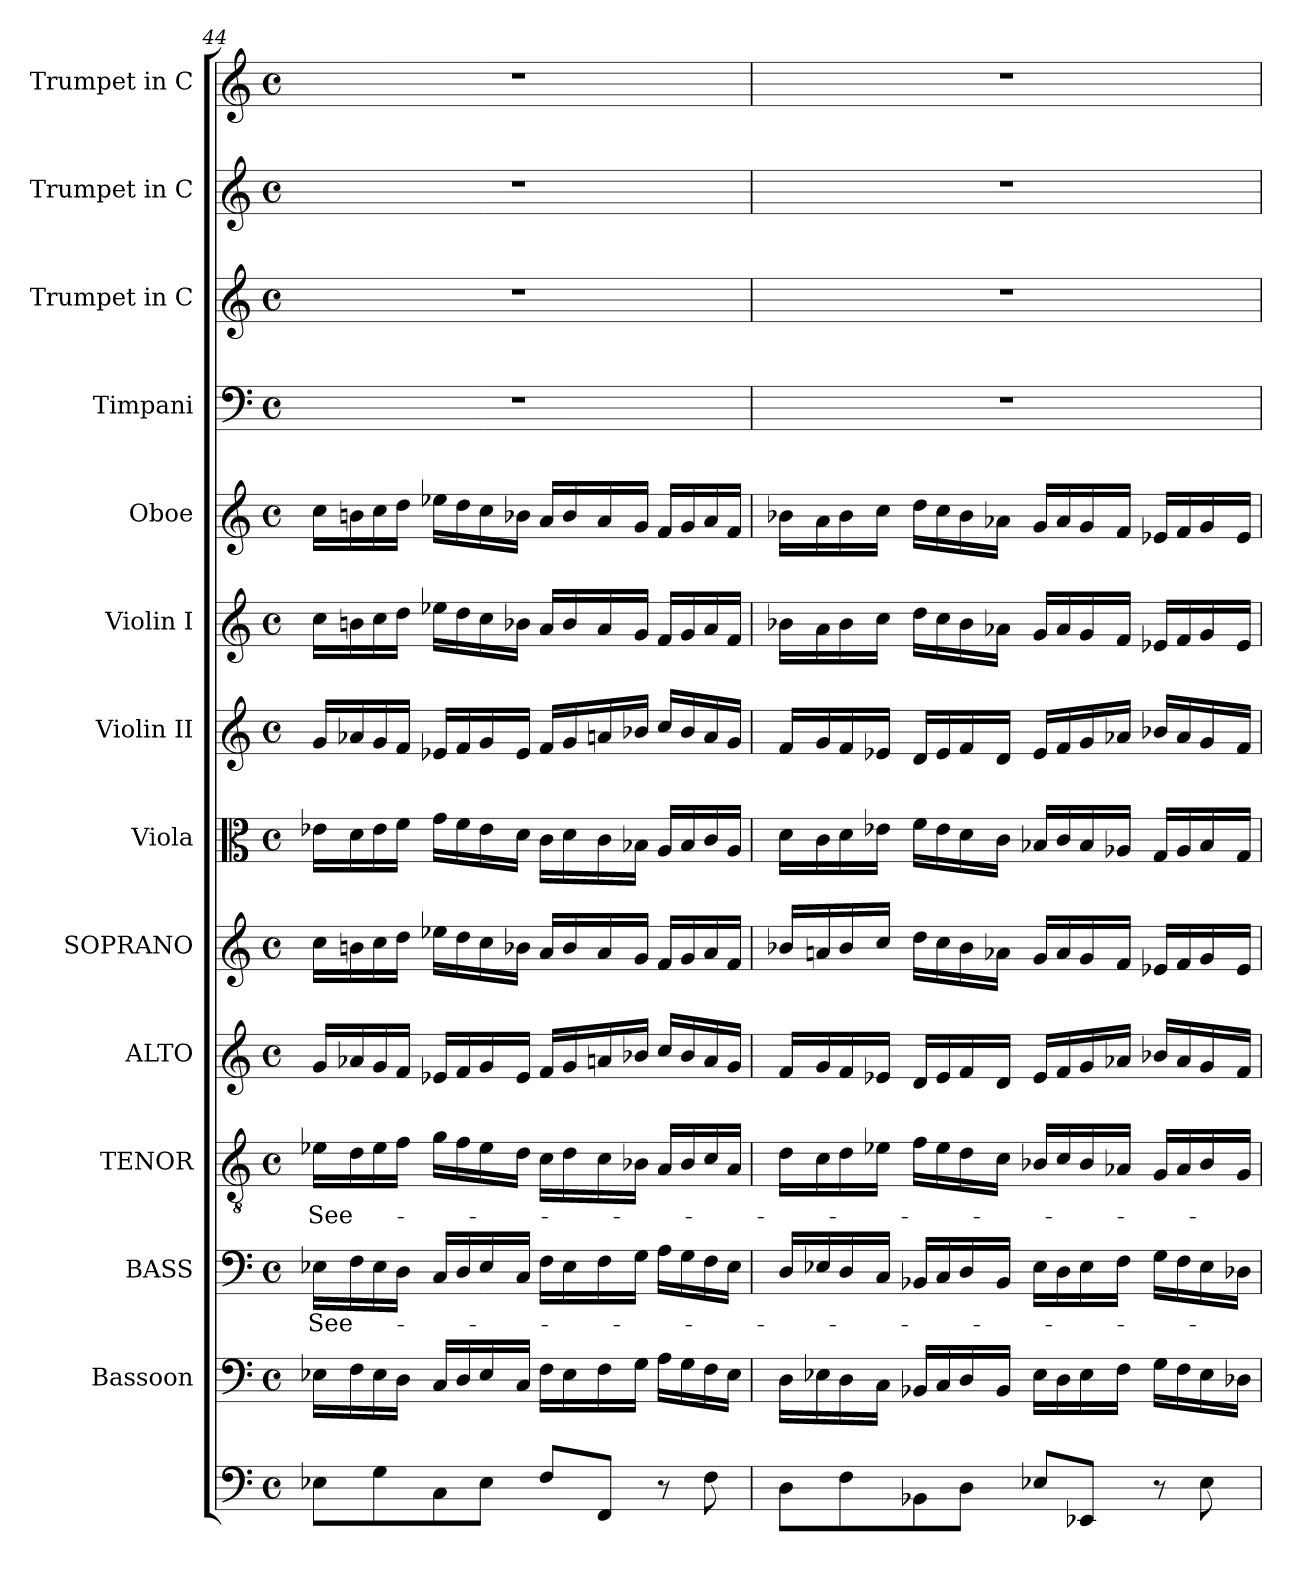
**kern	**kern	**kern	**text	**kern	**text	**kern	**kern	**kern	**kern	**kern	**kern	**kern	**kern	**kern	**kern
*part14	*part13	*part12	*part12	*part11	*part11	*part10	*part9	*part8	*part7	*part6	*part5	*part4	*part3	*part2	*part1
*staff14	*staff13	*staff12	*staff12	*staff11	*staff11	*staff10	*staff9	*staff8	*staff7	*staff6	*staff5	*staff4	*staff3	*staff2	*staff1
*	*I"Bassoon	*I"BASS	*	*I"TENOR	*	*I"ALTO	*I"SOPRANO	*I"Viola	*I"Violin II	*I"Violin I	*I"Oboe	*I"Timpani	*I"Trumpet in C	*I"Trumpet in C	*I"Trumpet in C
*	*	*	*	*	*	*I'Alto	*I'Soprano	*I'Viola	*I'Violin II	*I'Violin I	*I'Oboe	*I'Timp.	*	*	*
*clefF4	*clefF4	*clefF4	*	*clefGv2	*	*clefG2	*clefG2	*clefC3	*clefG2	*clefG2	*clefG2	*clefF4	*clefG2	*clefG2	*clefG2
*	*	*	*	*ITrd7c12	*	*	*	*	*	*	*	*	*	*	*
*k[]	*k[]	*k[]	*	*k[]	*	*k[]	*k[]	*k[]	*k[]	*k[]	*k[]	*k[]	*k[]	*k[]	*k[]
*C:	*C:	*C:	*	*C:	*	*C:	*C:	*C:	*C:	*C:	*C:	*C:	*C:	*C:	*C:
*M4/4	*M4/4	*M4/4	*	*M4/4	*	*M4/4	*M4/4	*M4/4	*M4/4	*M4/4	*M4/4	*M4/4	*M4/4	*M4/4	*M4/4
*met(c)	*met(c)	*met(c)	*	*met(c)	*	*met(c)	*met(c)	*met(c)	*met(c)	*met(c)	*met(c)	*met(c)	*met(c)	*met(c)	*met(c)
=44	=44	=44	=44	=44	=44	=44	=44	=44	=44	=44	=44	=44	=44	=44	=44
!	!	!	!LO:LY:b:color=#000000	!	!	!	!	!	!	!	!	!	!	!	!
!	!	!	!	!	!LO:LY:b:color=#000000	!	!	!	!	!	!	!	!	!	!
8E-i\L	16E-i\LL	16E-i\LL	See-	16E-i\LL	See-	16gi/LL	16cci\LL	16e-i\LL	16gi/LL	16cci\LL	16cci\LL	1r	1r	1r	1r
.	16Fi\	16Fi\	.	16Di\	.	16a-Xi/	16bni\	16di\	16a-Xi/	16bni\	16bni\	.	.	.	.
8Gi\	16E-i\	16E-i\	.	16E-i\	.	16gi/	16cci\	16e-i\	16gi/	16cci\	16cci\	.	.	.	.
.	16Di\JJ	16Di\JJ	.	16Fi\JJ	.	16fi/JJ	16ddi\JJ	16fi\JJ	16fi/JJ	16ddi\JJ	16ddi\JJ	.	.	.	.
8Ci\	16Ci/LL	16Ci/LL	.	16Gi\LL	.	16e-i/LL	16ee-i\LL	16gi\LL	16e-i/LL	16ee-i\LL	16ee-i\LL	.	.	.	.
.	16Di/	16Di/	.	16Fi\	.	16fi/	16ddi\	16fi\	16fi/	16ddi\	16ddi\	.	.	.	.
8E-i\J	16E-i/	16E-i/	.	16E-i\	.	16gi/	16cci\	16e-i\	16gi/	16cci\	16cci\	.	.	.	.
.	16Ci/JJ	16Ci/JJ	.	16Di\JJ	.	16e-i/JJ	16b-Xi\JJ	16di\JJ	16e-i/JJ	16b-Xi\JJ	16b-Xi\JJ	.	.	.	.
8Fi/L	16Fi\LL	16Fi\LL	.	16Ci\LL	.	16fi/LL	16ai/LL	16ci\LL	16fi/LL	16ai/LL	16ai/LL	.	.	.	.
.	16E-i\	16E-i\	.	16Di\	.	16gi/	16b-i/	16di\	16gi/	16b-i/	16b-i/	.	.	.	.
8FFi/J	16Fi\	16Fi\	.	16Ci\	.	16ani/	16ai/	16ci\	16ani/	16ai/	16ai/	.	.	.	.
.	16Gi\JJ	16Gi\JJ	.	16BB-i\JJ	.	16b-i/JJ	16gi/JJ	16B-i\JJ	16b-i/JJ	16gi/JJ	16gi/JJ	.	.	.	.
8r	16Ai\LL	16Ai\LL	.	16AAi/LL	.	16cci/LL	16fi/LL	16Ai/LL	16cci/LL	16fi/LL	16fi/LL	.	.	.	.
.	16Gi\	16Gi\	.	16BB-i/	.	16b-i/	16gi/	16B-i/	16b-i/	16gi/	16gi/	.	.	.	.
8Fi\	16Fi\	16Fi\	.	16Ci/	.	16ai/	16ai/	16ci/	16ai/	16ai/	16ai/	.	.	.	.
.	16E-i\JJ	16E-i\JJ	.	16AAi/JJ	.	16gi/JJ	16fi/JJ	16Ai/JJ	16gi/JJ	16fi/JJ	16fi/JJ	.	.	.	.
=45	=45	=45	=45	=45	=45	=45	=45	=45	=45	=45	=45	=45	=45	=45	=45
8Di\L	16Di\LL	16Di/LL	.	16Di\LL	.	16fi/LL	16b-i/LL	16di\LL	16fi/LL	16b-i\LL	16b-i\LL	1r	1r	1r	1r
.	16E-i\	16E-i/	.	16Ci\	.	16gi/	16ani/	16ci\	16gi/	16ai\	16ai\	.	.	.	.
8Fi\	16Di\	16Di/	.	16Di\	.	16fi/	16b-i/	16di\	16fi/	16b-i\	16b-i\	.	.	.	.
.	16Ci\JJ	16Ci/JJ	.	16E-i\JJ	.	16e-i/JJ	16cci/JJ	16e-i\JJ	16e-i/JJ	16cci\JJ	16cci\JJ	.	.	.	.
8BB-i\	16BB-i/LL	16BB-i/LL	.	16Fi\LL	.	16di/LL	16ddi\LL	16fi\LL	16di/LL	16ddi\LL	16ddi\LL	.	.	.	.
.	16Ci/	16Ci/	.	16E-i\	.	16e-i/	16cci\	16e-i\	16e-i/	16cci\	16cci\	.	.	.	.
8Di\J	16Di/	16Di/	.	16Di\	.	16fi/	16b-i\	16di\	16fi/	16b-i\	16b-i\	.	.	.	.
.	16BB-i/JJ	16BB-i/JJ	.	16Ci\JJ	.	16di/JJ	16a-Xi\JJ	16ci\JJ	16di/JJ	16a-Xi\JJ	16a-Xi\JJ	.	.	.	.
8E-i/L	16E-i\LL	16E-i\LL	.	16BB-i/LL	.	16e-i/LL	16gi/LL	16B-i/LL	16e-i/LL	16gi/LL	16gi/LL	.	.	.	.
.	16Di\	16Di\	.	16Ci/	.	16fi/	16a-i/	16ci/	16fi/	16a-i/	16a-i/	.	.	.	.
8EE-i/J	16E-i\	16E-i\	.	16BB-i/	.	16gi/	16gi/	16B-i/	16gi/	16gi/	16gi/	.	.	.	.
.	16Fi\JJ	16Fi\JJ	.	16AA-Xi/JJ	.	16a-Xi/JJ	16fi/JJ	16A-Xi/JJ	16a-Xi/JJ	16fi/JJ	16fi/JJ	.	.	.	.
8r	16Gi\LL	16Gi\LL	.	16GGi/LL	.	16b-i/LL	16e-i/LL	16Gi/LL	16b-i/LL	16e-i/LL	16e-i/LL	.	.	.	.
.	16Fi\	16Fi\	.	16AA-i/	.	16a-i/	16fi/	16A-i/	16a-i/	16fi/	16fi/	.	.	.	.
8E-i\	16E-i\	16E-i\	.	16BB-i/	.	16gi/	16gi/	16B-i/	16gi/	16gi/	16gi/	.	.	.	.
.	16D-Xi\JJ	16D-Xi\JJ	.	16GGi/JJ	.	16fi/JJ	16e-i/JJ	16Gi/JJ	16fi/JJ	16e-i/JJ	16e-i/JJ	.	.	.	.
=	=	=	=	=	=	=	=	=	=	=	=	=	=	=	=
*-	*-	*-	*-	*-	*-	*-	*-	*-	*-	*-	*-	*-	*-	*-	*-
